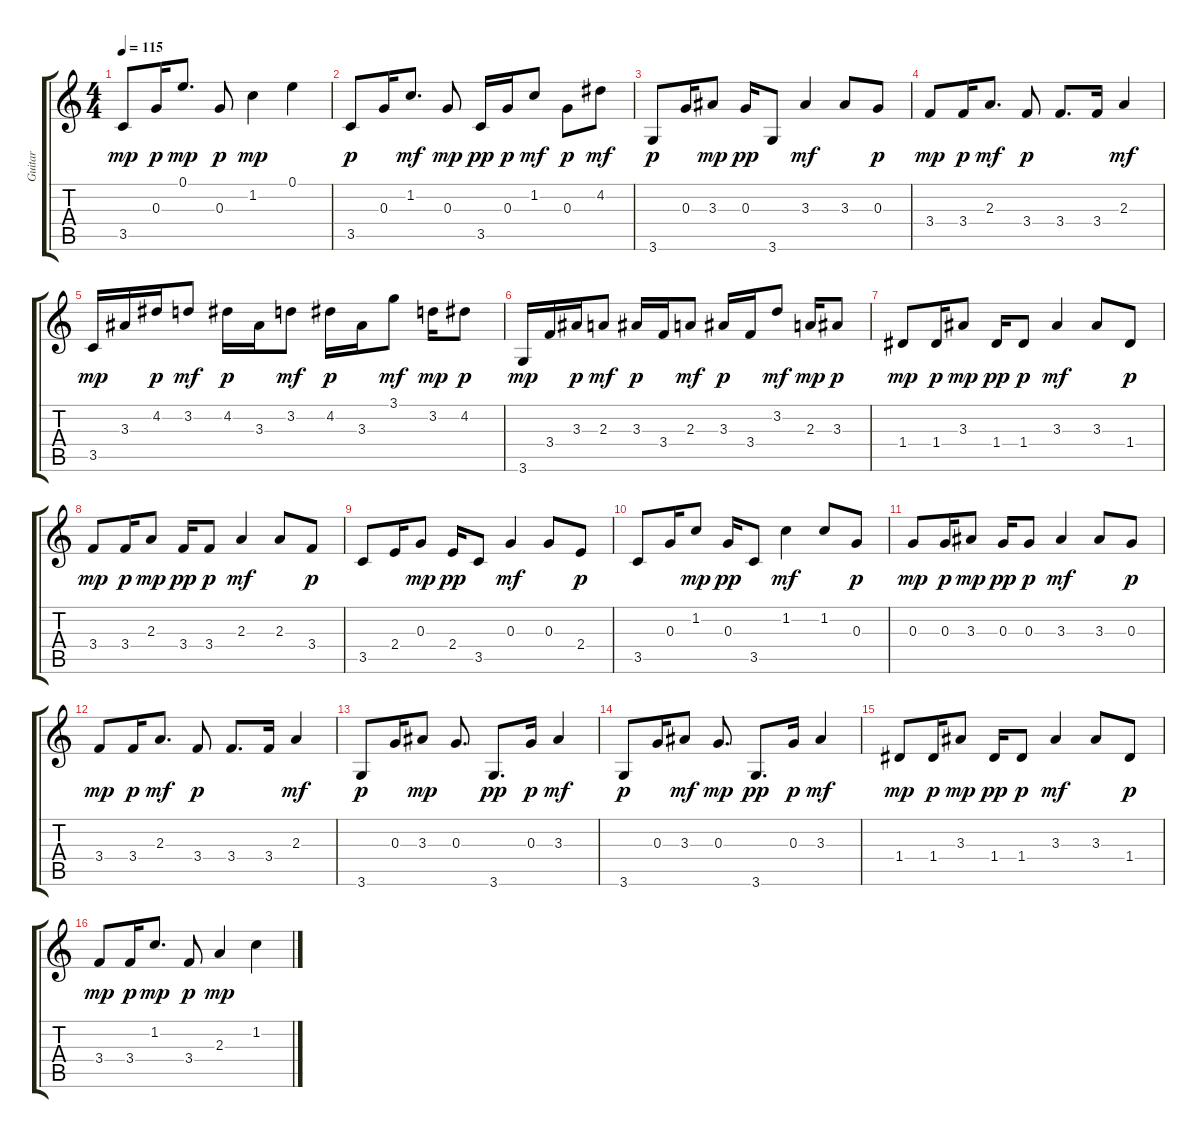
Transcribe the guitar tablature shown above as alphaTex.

\track ("Guitar " "Guitar ") {instrument acousticguitarsteel}
\staff {score tabs}
\tuning (E4 B3 G3 D3 A2 E2) {hide}
\ts (4 4)
\tempo 115
\clef g2
\ks c
3.5.8{dy mp} 0.3.16{dy p} 0.1.8{d dy mp} 0.3.8{dy p} 1.2.4{dy mp} 0.1.4 |
3.5.8{dy p} 0.3.16 1.2.8{d dy mf} 0.3.8{dy mp} 3.5.16{dy pp} 0.3.16{dy p} 1.2.8{dy mf} 0.3.8{dy p} 4.2.8{dy mf} |
3.6.8{dy p} 0.3.16 3.3.8{dy mp} 0.3.16{dy pp} 3.6.8 3.3.4{dy mf} 3.3.8 0.3.8{dy p} |
3.4.8{dy mp} 3.4.16{dy p} 2.3.8{d dy mf} 3.4.8{dy p} 3.4.8{d} 3.4.16 2.3.4{dy mf} |
3.5.16{dy mp} 3.3.16 4.2.16{dy p} 3.2.8{dy mf} 4.2.16{dy p} 3.3.16 3.2.8{dy mf} 4.2.16{dy p} 3.3.16 3.1.8{dy mf} 3.2.16{dy mp} 4.2.8{dy p} |
3.6.16{dy mp} 3.4.16 3.3.16{dy p} 2.3.8{dy mf} 3.3.16{dy p} 3.4.16 2.3.8{dy mf} 3.3.16{dy p} 3.4.16 3.2.8{dy mf} 2.3.16{dy mp} 3.3.8{dy p} |
1.4.8{dy mp} 1.4.16{dy p} 3.3.8{dy mp} 1.4.16{dy pp} 1.4.8{dy p} 3.3.4{dy mf} 3.3.8 1.4.8{dy p} |
3.4.8{dy mp} 3.4.16{dy p} 2.3.8{dy mp} 3.4.16{dy pp} 3.4.8{dy p} 2.3.4{dy mf} 2.3.8 3.4.8{dy p} |
3.5.8 2.4.16 0.3.8{dy mp} 2.4.16{dy pp} 3.5.8 0.3.4{dy mf} 0.3.8 2.4.8{dy p} |
3.5.8 0.3.16 1.2.8{dy mp} 0.3.16{dy pp} 3.5.8 1.2.4{dy mf} 1.2.8 0.3.8{dy p} |
0.3.8{dy mp} 0.3.16{dy p} 3.3.8{dy mp} 0.3.16{dy pp} 0.3.8{dy p} 3.3.4{dy mf} 3.3.8 0.3.8{dy p} |
3.4.8{dy mp} 3.4.16{dy p} 2.3.8{d dy mf} 3.4.8{dy p} 3.4.8{d} 3.4.16 2.3.4{dy mf} |
3.6.8{dy p} 0.3.16 3.3.8{dy mp} 0.3.8{d} 3.6.8{d dy pp} 0.3.16{dy p} 3.3.4{dy mf} |
3.6.8{dy p} 0.3.16 3.3.8{dy mf} 0.3.8{d dy mp} 3.6.8{d dy pp} 0.3.16{dy p} 3.3.4{dy mf} |
1.4.8{dy mp} 1.4.16{dy p} 3.3.8{dy mp} 1.4.16{dy pp} 1.4.8{dy p} 3.3.4{dy mf} 3.3.8 1.4.8{dy p} |
3.4.8{dy mp} 3.4.16{dy p} 1.2.8{d dy mp} 3.4.8{dy p} 2.3.4{dy mp} 1.2.4
